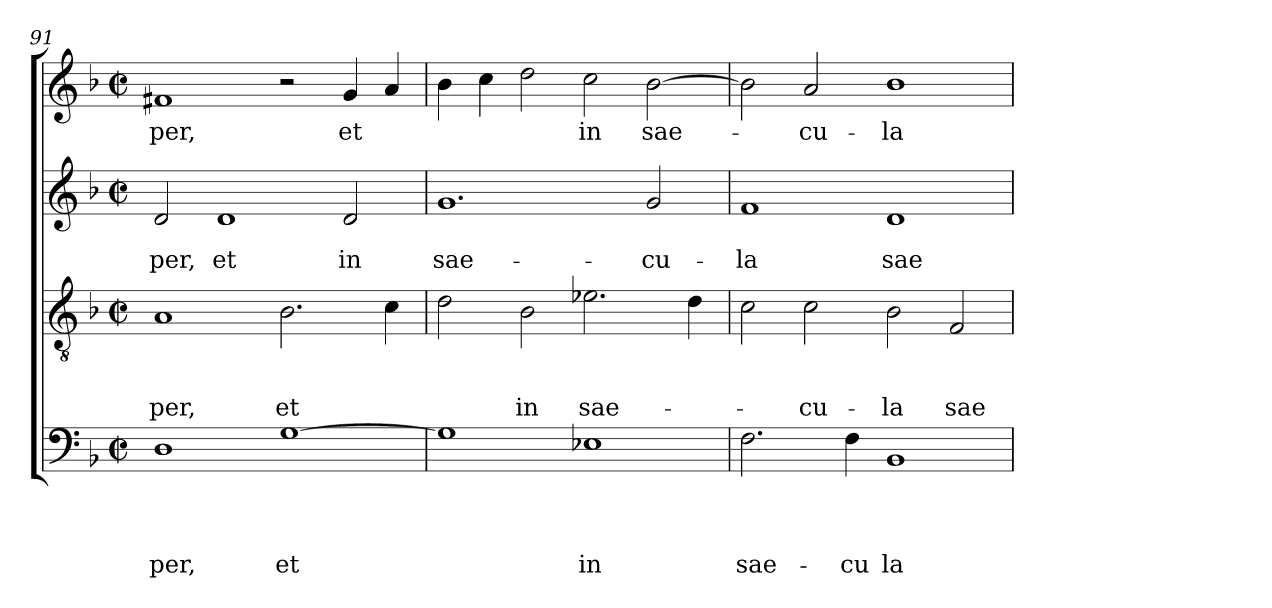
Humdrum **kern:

**kern	**text	**text	**text	**text	**kern	**text	**text	**text	**kern	**text	**text	**kern	**text
*part4	*part4	*part4	*part4	*part4	*part3	*part3	*part3	*part3	*part2	*part2	*part2	*part1	*part1
*staff4	*staff4	*staff4	*staff4	*staff4	*staff3	*staff3	*staff3	*staff3	*staff2	*staff2	*staff2	*staff1	*staff1
*clefF4	*	*	*	*	*clefGv2	*	*	*	*clefG2	*	*	*clefG2	*
*k[b-]	*	*	*	*	*k[b-]	*	*	*	*k[b-]	*	*	*k[b-]	*
*F:	*	*	*	*	*F:	*	*	*	*F:	*	*	*F:	*
*M2/2	*	*	*	*	*M2/2	*	*	*	*M2/2	*	*	*M2/2	*
*met(c|)	*	*	*	*	*met(c|)	*	*	*	*met(c|)	*	*	*met(c|)	*
=91	=91	=91	=91	=91	=91	=91	=91	=91	=91	=91	=91	=91	=91
!	!	!	!	!LO:LY:b	!	!	!	!LO:LY:b	!	!	!LO:LY:b	!	!LO:LY:b
1D	.	.	.	-per,	1A	.	.	-per,	2d/	.	-per,	1f#X	-per,
!	!	!	!	!	!	!	!	!	!	!	!LO:LY:b	!	!
.	.	.	.	.	.	.	.	.	1d	.	et	.	.
!	!	!	!	!LO:LY:b	!	!	!	!LO:LY:b	!	!	!	!	!
[>1G	.	.	.	et	2.B-\	.	.	et	.	.	.	2r	.
!	!	!	!	!	!	!	!	!	!	!	!LO:LY:b	!	!LO:LY:b
.	.	.	.	.	.	.	.	.	2d/	.	in	4g/	et
.	.	.	.	.	4c\	.	.	.	.	.	.	4a/	.
=92	=92	=92	=92	=92	=92	=92	=92	=92	=92	=92	=92	=92	=92
!	!	!	!	!	!	!	!	!	!	!	!LO:LY:b	!	!
1G]	.	.	.	.	2d\	.	.	.	1.g	.	sae-	4b-\	.
.	.	.	.	.	.	.	.	.	.	.	.	4cc\	.
!	!	!	!	!	!	!	!	!LO:LY:b	!	!	!	!	!
.	.	.	.	.	2B-\	.	.	in	.	.	.	2dd\	.
!	!	!	!	!LO:LY:b	!	!	!	!LO:LY:b	!	!	!	!	!LO:LY:b
1E-X	.	.	.	in	2.e-X\	.	.	sae-	.	.	.	2cc\	in
!	!	!	!	!	!	!	!	!	!	!	!LO:LY:b	!	!LO:LY:b
.	.	.	.	.	.	.	.	.	2g/	.	-cu-	[<2b-\	sae-
.	.	.	.	.	4d\	.	.	.	.	.	.	.	.
!!LO:LB:g=z
=93	=93	=93	=93	=93	=93	=93	=93	=93	=93	=93	=93	=93	=93
!	!	!	!	!LO:LY:b	!	!	!	!	!	!	!LO:LY:b	!	!
2.F\	.	.	.	sae-	2c\	.	.	.	1f	.	-la	2b-\]	.
!	!	!	!	!	!	!	!	!LO:LY:b	!	!	!	!	!LO:LY:b
.	.	.	.	.	2c\	.	.	-cu-	.	.	.	2a/	-cu-
!	!	!	!	!LO:LY:b	!	!	!	!	!	!	!	!	!
4F\	.	.	.	-cu	.	.	.	.	.	.	.	.	.
!	!	!	!	!LO:LY:b	!	!	!	!LO:LY:b	!	!	!LO:LY:b	!	!LO:LY:b
1BB-	.	.	.	la	2B-\	.	.	-la	1d	.	sae-	1b-	-la
!	!	!	!	!	!	!	!	!LO:LY:b	!	!	!	!	!
.	.	.	.	.	2F/	.	.	sae-	.	.	.	.	.
=	=	=	=	=	=	=	=	=	=	=	=	=	=
*-	*-	*-	*-	*-	*-	*-	*-	*-	*-	*-	*-	*-	*-
